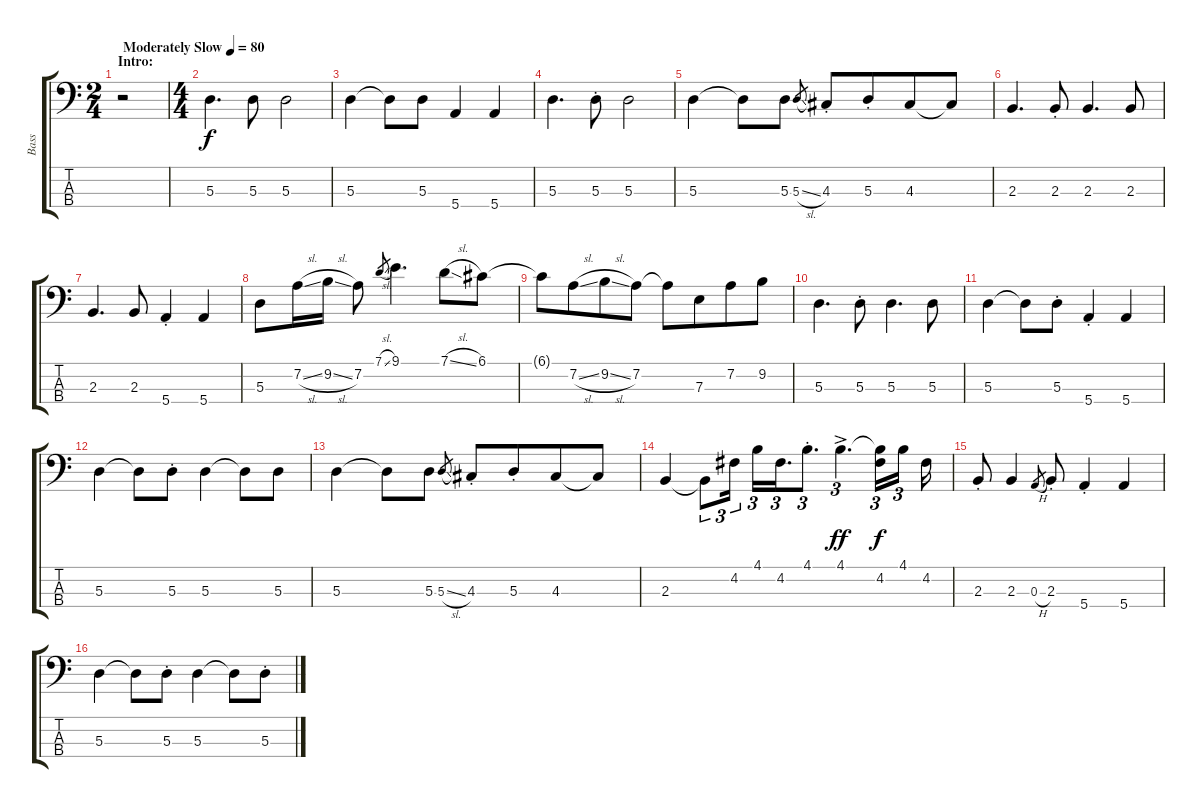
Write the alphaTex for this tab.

\track ("Bass" "Bass") {instrument electricbassfinger}
\staff {score tabs}
\tuning (G2 D2 A1 E1) {hide}
\ts (2 4)
\section ("" "Intro:")
\tempo (80 "Moderately Slow")
\clef f4
\ks c
r.2{dy f instrument electricbassfinger} |
\ts (4 4)
5.3.4{d} 5.3.8 5.3.2 |
5.3.4 5.3{t}.8 5.3.8 5.4.4 5.4.4 |
5.3.4{d} 5.3{st}.8 5.3.2 |
5.3.4 5.3{t}.8 5.3.8 5.3{sl}.8{gr} 4.3{st}.8 5.3{st}.8{beam merge} 4.3.8 4.3{t}.8 |
2.3.4{d} 2.3{st}.8 2.3.4{d} 2.3.8 |
2.3.4{d} 2.3.8 5.4{st}.4 5.4.4 |
5.3.8 7.2{sl}.16 9.2{sl}.16 7.2.8 7.1{sl}.8{gr} 9.1.4{d} 7.1{sl}.8 6.1.8 |
6.1{t}.8 7.2{sl}.8{beam merge} 9.2{sl}.8 7.2.8 7.2{t}.8 7.3.8{beam merge} 7.2.8 9.2.8 |
5.3.4{d} 5.3{st}.8 5.3.4{d} 5.3.8 |
5.3.4 5.3{t}.8 5.3{st}.8 5.4{st}.4 5.4.4 |
5.3.4 5.3{t}.8 5.3{st}.8 5.3.4 5.3{t}.8 5.3.8 |
5.3.4 5.3{t}.8 5.3.8 5.3{sl}.8{gr} 4.3{st}.8 5.3{st}.8{beam merge} 4.3.8 4.3{t}.8 |
2.3.4 2.3{t}.8{tu (3 2)} 4.2.16{tu (3 2) beam splitsecondary} 4.1.16{tu (3 2)} 4.2.16{d tu (3 2)} 4.1{st}.8{d tu (3 2)} 4.1{ac}.4{d tu (3 2) dy ff} (4.1{t} 4.2).16{tu (3 2) dy f} 4.1.16{tu (3 2) beam splitsecondary} 4.2.16 |
2.3{st}.8 2.3.4 0.3{h}.8{gr} 2.3{st}.8 5.4{st}.4 5.4.4 |
5.3.4 5.3{t}.8 5.3{st}.8 5.3.4 5.3{t}.8 5.3{st}.8
